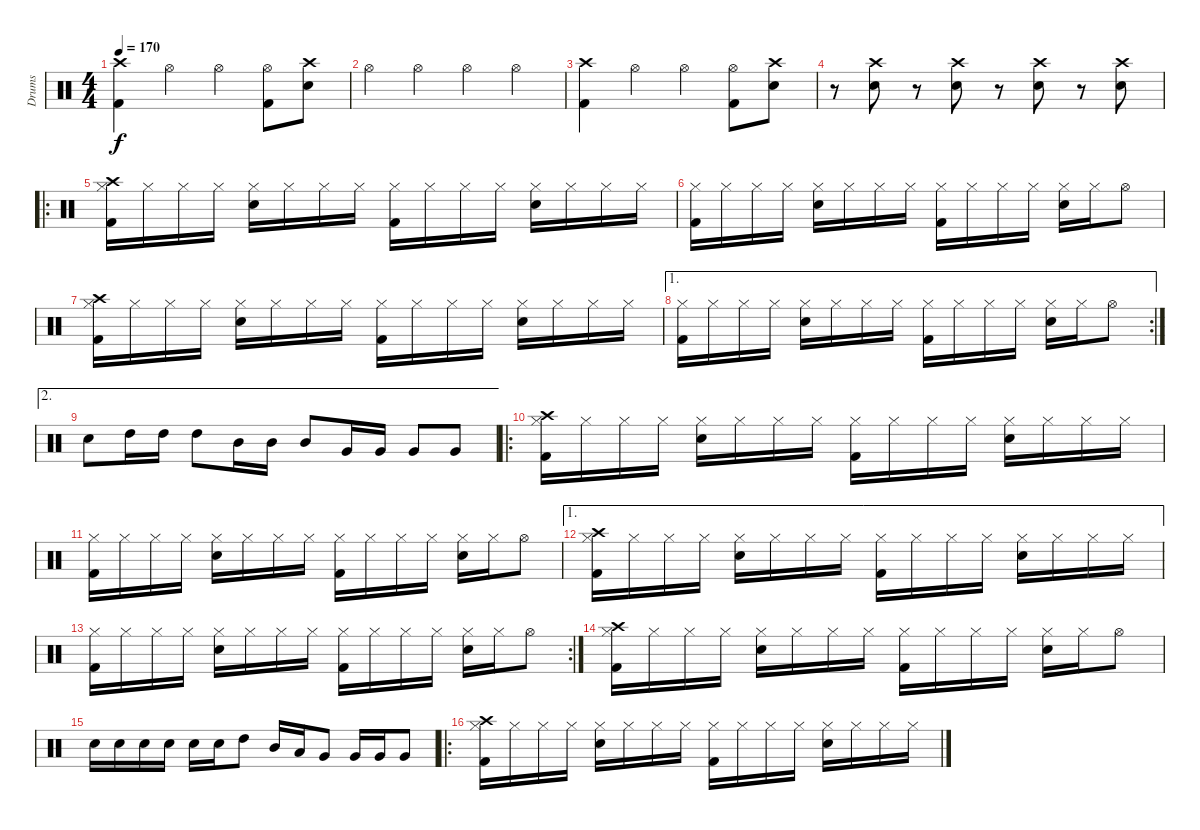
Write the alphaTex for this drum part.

\track ("Drums" "Drums") {instrument percussion}
\staff {score}
\articulation defaults
\ts (4 4)
\tempo 170
\clef neutral
\ks c
("Kick (hit) 2" "Crash high (hit)").4{dy f} "Hi-Hat (open)".4 "Hi-Hat (open)".4 ("Kick (hit) 2" "Hi-Hat (open)").8 ("Snare (hit) 2" "Crash high (hit)").8 |
"Hi-Hat (open)".4 "Hi-Hat (open)".4 "Hi-Hat (open)".4 "Hi-Hat (open)".4 |
("Crash high (hit)" "Kick (hit) 2").4 "Hi-Hat (open)".4 "Hi-Hat (open)".4 ("Kick (hit) 2" "Hi-Hat (open)").8 ("Snare (hit) 2" "Crash high (hit)").8 |
r.8 ("Snare (hit) 2" "Crash high (hit)").8 r.8 ("Snare (hit) 2" "Crash high (hit)").8 r.8 ("Snare (hit) 2" "Crash high (hit)").8 r.8 ("Snare (hit) 2" "Crash high (hit)").8 |
\ro
("Hi-Hat (closed)" "Kick (hit) 2" "Crash high (hit)").16 "Hi-Hat (closed)".16 "Hi-Hat (closed)".16 "Hi-Hat (closed)".16 ("Hi-Hat (closed)" "Snare (hit) 2").16 "Hi-Hat (closed)".16 "Hi-Hat (closed)".16 "Hi-Hat (closed)".16 ("Hi-Hat (closed)" "Kick (hit) 2").16 "Hi-Hat (closed)".16 "Hi-Hat (closed)".16 "Hi-Hat (closed)".16 ("Hi-Hat (closed)" "Snare (hit) 2").16 "Hi-Hat (closed)".16 "Hi-Hat (closed)".16 "Hi-Hat (closed)".16 |
("Hi-Hat (closed)" "Kick (hit) 2").16 "Hi-Hat (closed)".16 "Hi-Hat (closed)".16 "Hi-Hat (closed)".16 ("Hi-Hat (closed)" "Snare (hit) 2").16 "Hi-Hat (closed)".16 "Hi-Hat (closed)".16 "Hi-Hat (closed)".16 ("Hi-Hat (closed)" "Kick (hit) 2").16 "Hi-Hat (closed)".16 "Hi-Hat (closed)".16 "Hi-Hat (closed)".16 ("Hi-Hat (closed)" "Snare (hit) 2").16 "Hi-Hat (closed)".16 "Hi-Hat (open)".8 |
("Hi-Hat (closed)" "Kick (hit) 2" "Crash high (hit)").16 "Hi-Hat (closed)".16 "Hi-Hat (closed)".16 "Hi-Hat (closed)".16 ("Hi-Hat (closed)" "Snare (hit) 2").16 "Hi-Hat (closed)".16 "Hi-Hat (closed)".16 "Hi-Hat (closed)".16 ("Hi-Hat (closed)" "Kick (hit) 2").16 "Hi-Hat (closed)".16 "Hi-Hat (closed)".16 "Hi-Hat (closed)".16 ("Hi-Hat (closed)" "Snare (hit) 2").16 "Hi-Hat (closed)".16 "Hi-Hat (closed)".16 "Hi-Hat (closed)".16 |
\ae 1
\rc 2
("Hi-Hat (closed)" "Kick (hit) 2").16 "Hi-Hat (closed)".16 "Hi-Hat (closed)".16 "Hi-Hat (closed)".16 ("Hi-Hat (closed)" "Snare (hit) 2").16 "Hi-Hat (closed)".16 "Hi-Hat (closed)".16 "Hi-Hat (closed)".16 ("Hi-Hat (closed)" "Kick (hit) 2").16 "Hi-Hat (closed)".16 "Hi-Hat (closed)".16 "Hi-Hat (closed)".16 ("Hi-Hat (closed)" "Snare (hit) 2").16 "Hi-Hat (closed)".16 "Hi-Hat (open)".8 |
\ae 2 "Snare (hit) 2".8 "High Tom (hit)".16 "High Tom (hit)".16 "High Tom (hit)".8 "Mid Tom (hit)".16 "Mid Tom (hit)".16 "Mid Tom (hit)".8 "Very Low Tom (hit)".16 "Very Low Tom (hit)".16 "Very Low Tom (hit)".8 "Very Low Tom (hit)".8
|
\ro
("Hi-Hat (closed)" "Kick (hit) 2" "Crash high (hit)").16 "Hi-Hat (closed)".16 "Hi-Hat (closed)".16 "Hi-Hat (closed)".16 ("Hi-Hat (closed)" "Snare (hit) 2").16 "Hi-Hat (closed)".16 "Hi-Hat (closed)".16 "Hi-Hat (closed)".16 ("Hi-Hat (closed)" "Kick (hit) 2").16 "Hi-Hat (closed)".16 "Hi-Hat (closed)".16 "Hi-Hat (closed)".16 ("Hi-Hat (closed)" "Snare (hit) 2").16 "Hi-Hat (closed)".16 "Hi-Hat (closed)".16 "Hi-Hat (closed)".16 |
("Hi-Hat (closed)" "Kick (hit) 2").16 "Hi-Hat (closed)".16 "Hi-Hat (closed)".16 "Hi-Hat (closed)".16 ("Hi-Hat (closed)" "Snare (hit) 2").16 "Hi-Hat (closed)".16 "Hi-Hat (closed)".16 "Hi-Hat (closed)".16 ("Hi-Hat (closed)" "Kick (hit) 2").16 "Hi-Hat (closed)".16 "Hi-Hat (closed)".16 "Hi-Hat (closed)".16 ("Hi-Hat (closed)" "Snare (hit) 2").16 "Hi-Hat (closed)".16 "Hi-Hat (open)".8 |
\ae 1
("Hi-Hat (closed)" "Kick (hit) 2" "Crash high (hit)").16 "Hi-Hat (closed)".16 "Hi-Hat (closed)".16 "Hi-Hat (closed)".16 ("Hi-Hat (closed)" "Snare (hit) 2").16 "Hi-Hat (closed)".16 "Hi-Hat (closed)".16 "Hi-Hat (closed)".16 ("Hi-Hat (closed)" "Kick (hit) 2").16 "Hi-Hat (closed)".16 "Hi-Hat (closed)".16 "Hi-Hat (closed)".16 ("Hi-Hat (closed)" "Snare (hit) 2").16 "Hi-Hat (closed)".16 "Hi-Hat (closed)".16 "Hi-Hat (closed)".16 |
\rc 2
("Hi-Hat (closed)" "Kick (hit) 2").16 "Hi-Hat (closed)".16 "Hi-Hat (closed)".16 "Hi-Hat (closed)".16 ("Hi-Hat (closed)" "Snare (hit) 2").16 "Hi-Hat (closed)".16 "Hi-Hat (closed)".16 "Hi-Hat (closed)".16 ("Hi-Hat (closed)" "Kick (hit) 2").16 "Hi-Hat (closed)".16 "Hi-Hat (closed)".16 "Hi-Hat (closed)".16 ("Hi-Hat (closed)" "Snare (hit) 2").16 "Hi-Hat (closed)".16 "Hi-Hat (open)".8 |
("Hi-Hat (closed)" "Kick (hit) 2" "Crash high (hit)").16 "Hi-Hat (closed)".16 "Hi-Hat (closed)".16 "Hi-Hat (closed)".16 ("Hi-Hat (closed)" "Snare (hit) 2").16 "Hi-Hat (closed)".16 "Hi-Hat (closed)".16 "Hi-Hat (closed)".16 ("Hi-Hat (closed)" "Kick (hit) 2").16 "Hi-Hat (closed)".16 "Hi-Hat (closed)".16 "Hi-Hat (closed)".16 ("Hi-Hat (closed)" "Snare (hit) 2").16 "Hi-Hat (closed)".16 "Hi-Hat (open)".8 |
"Snare (hit) 2".16 "Snare (hit) 2".16 "Snare (hit) 2".16 "Snare (hit) 2".16 "Snare (hit) 2".16 "Snare (hit) 2".16 "High Tom (hit)".8 "Mid Tom (hit)".16 "Low Tom (hit)".16 "Very Low Tom (hit)".8 "Very Low Tom (hit)".16 "Very Low Tom (hit)".16 "Very Low Tom (hit)".8 |
\ro
("Hi-Hat (closed)" "Kick (hit) 2" "Crash high (hit)").16 "Hi-Hat (closed)".16 "Hi-Hat (closed)".16 "Hi-Hat (closed)".16 ("Hi-Hat (closed)" "Snare (hit) 2").16 "Hi-Hat (closed)".16 "Hi-Hat (closed)".16 "Hi-Hat (closed)".16 ("Hi-Hat (closed)" "Kick (hit) 2").16 "Hi-Hat (closed)".16 "Hi-Hat (closed)".16 "Hi-Hat (closed)".16 ("Hi-Hat (closed)" "Snare (hit) 2").16 "Hi-Hat (closed)".16 "Hi-Hat (closed)".16 "Hi-Hat (closed)".16
